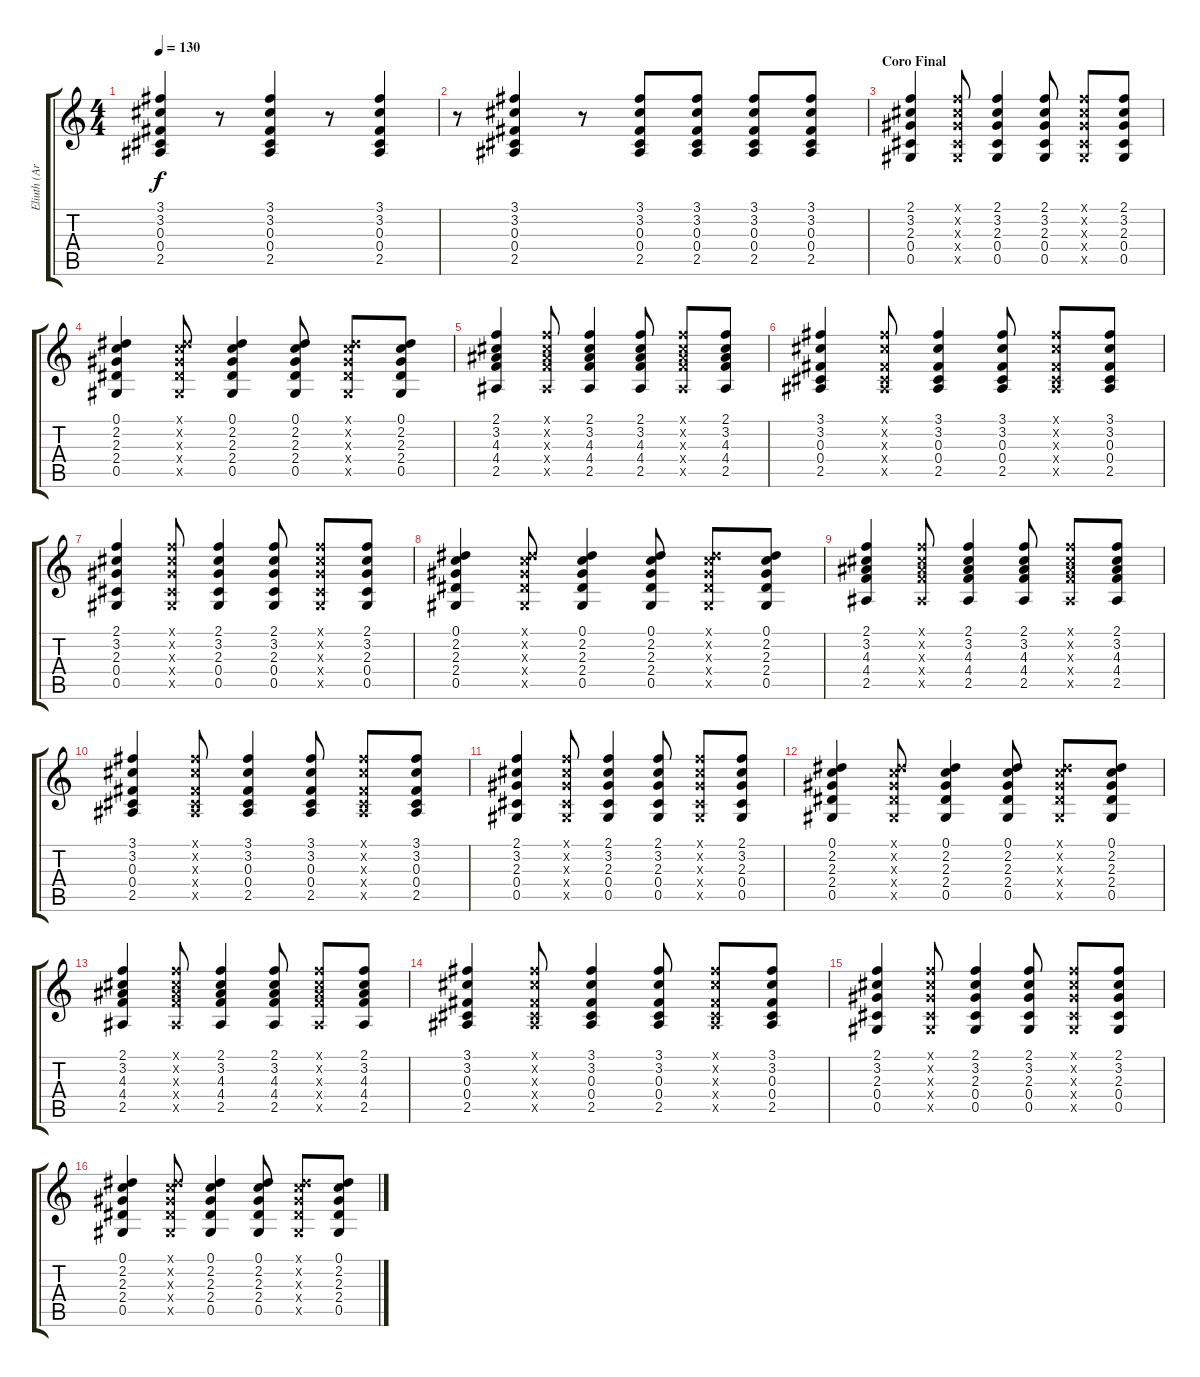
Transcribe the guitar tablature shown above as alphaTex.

\track ("Eliuth (Arpegios)" "Eliuth (Ar") {instrument acousticguitarnylon}
\staff {score tabs}
\tuning (Eb4 Bb3 Gb3 Db3 Ab2 Eb2) {hide}
\ts (4 4)
\tempo 130
\clef g2
\ks c
(3.1 3.2 0.3 0.4 2.5).4{dy f} r.8 (3.1 3.2 0.3 0.4 2.5).4 r.8 (3.1 3.2 0.3 0.4 2.5).4 |
r.8 (3.1 3.2 0.3 0.4 2.5).4 r.8 (3.1 3.2 0.3 0.4 2.5).8 (3.1 3.2 0.3 0.4 2.5).8 (3.1 3.2 0.3 0.4 2.5).8 (3.1 3.2 0.3 0.4 2.5).8 |
\section ("" "Coro Final")
(2.1 3.2 2.3 0.4 0.5).4 (2.1{x} 3.2{x} 2.3{x} 0.4{x} 0.5{x}).8 (2.1 3.2 2.3 0.4 0.5).4 (2.1 3.2 2.3 0.4 0.5).8 (2.1{x} 3.2{x} 2.3{x} 0.4{x} 0.5{x}).8 (2.1 3.2 2.3 0.4 0.5).8 |
(0.1 2.2 2.3 2.4 0.5).4 (0.1{x} 2.2{x} 2.3{x} 2.4{x} 0.5{x}).8 (0.1 2.2 2.3 2.4 0.5).4 (0.1 2.2 2.3 2.4 0.5).8 (0.1{x} 2.2{x} 2.3{x} 2.4{x} 0.5{x}).8 (0.1 2.2 2.3 2.4 0.5).8 |
(2.1 3.2 4.3 4.4 2.5).4 (2.1{x} 3.2{x} 4.3{x} 4.4{x} 2.5{x}).8 (2.1 3.2 4.3 4.4 2.5).4 (2.1 3.2 4.3 4.4 2.5).8 (2.1{x} 3.2{x} 4.3{x} 4.4{x} 2.5{x}).8 (2.1 3.2 4.3 4.4 2.5).8 |
(3.1 3.2 0.3 0.4 2.5).4 (3.1{x} 3.2{x} 0.3{x} 0.4{x} 2.5{x}).8 (3.1 3.2 0.3 0.4 2.5).4 (3.1 3.2 0.3 0.4 2.5).8 (3.1{x} 3.2{x} 0.3{x} 0.4{x} 2.5{x}).8 (3.1 3.2 0.3 0.4 2.5).8 |
(2.1 3.2 2.3 0.4 0.5).4 (2.1{x} 3.2{x} 2.3{x} 0.4{x} 0.5{x}).8 (2.1 3.2 2.3 0.4 0.5).4 (2.1 3.2 2.3 0.4 0.5).8 (2.1{x} 3.2{x} 2.3{x} 0.4{x} 0.5{x}).8 (2.1 3.2 2.3 0.4 0.5).8 |
(0.1 2.2 2.3 2.4 0.5).4 (0.1{x} 2.2{x} 2.3{x} 2.4{x} 0.5{x}).8 (0.1 2.2 2.3 2.4 0.5).4 (0.1 2.2 2.3 2.4 0.5).8 (0.1{x} 2.2{x} 2.3{x} 2.4{x} 0.5{x}).8 (0.1 2.2 2.3 2.4 0.5).8 |
(2.1 3.2 4.3 4.4 2.5).4 (2.1{x} 3.2{x} 4.3{x} 4.4{x} 2.5{x}).8 (2.1 3.2 4.3 4.4 2.5).4 (2.1 3.2 4.3 4.4 2.5).8 (2.1{x} 3.2{x} 4.3{x} 4.4{x} 2.5{x}).8 (2.1 3.2 4.3 4.4 2.5).8 |
(3.1 3.2 0.3 0.4 2.5).4 (3.1{x} 3.2{x} 0.3{x} 0.4{x} 2.5{x}).8 (3.1 3.2 0.3 0.4 2.5).4 (3.1 3.2 0.3 0.4 2.5).8 (3.1{x} 3.2{x} 0.3{x} 0.4{x} 2.5{x}).8 (3.1 3.2 0.3 0.4 2.5).8 |
(2.1 3.2 2.3 0.4 0.5).4 (2.1{x} 3.2{x} 2.3{x} 0.4{x} 0.5{x}).8 (2.1 3.2 2.3 0.4 0.5).4 (2.1 3.2 2.3 0.4 0.5).8 (2.1{x} 3.2{x} 2.3{x} 0.4{x} 0.5{x}).8 (2.1 3.2 2.3 0.4 0.5).8 |
(0.1 2.2 2.3 2.4 0.5).4 (0.1{x} 2.2{x} 2.3{x} 2.4{x} 0.5{x}).8 (0.1 2.2 2.3 2.4 0.5).4 (0.1 2.2 2.3 2.4 0.5).8 (0.1{x} 2.2{x} 2.3{x} 2.4{x} 0.5{x}).8 (0.1 2.2 2.3 2.4 0.5).8 |
(2.1 3.2 4.3 4.4 2.5).4 (2.1{x} 3.2{x} 4.3{x} 4.4{x} 2.5{x}).8 (2.1 3.2 4.3 4.4 2.5).4 (2.1 3.2 4.3 4.4 2.5).8 (2.1{x} 3.2{x} 4.3{x} 4.4{x} 2.5{x}).8 (2.1 3.2 4.3 4.4 2.5).8 |
(3.1 3.2 0.3 0.4 2.5).4 (3.1{x} 3.2{x} 0.3{x} 0.4{x} 2.5{x}).8 (3.1 3.2 0.3 0.4 2.5).4 (3.1 3.2 0.3 0.4 2.5).8 (3.1{x} 3.2{x} 0.3{x} 0.4{x} 2.5{x}).8 (3.1 3.2 0.3 0.4 2.5).8 |
(2.1 3.2 2.3 0.4 0.5).4 (2.1{x} 3.2{x} 2.3{x} 0.4{x} 0.5{x}).8 (2.1 3.2 2.3 0.4 0.5).4 (2.1 3.2 2.3 0.4 0.5).8 (2.1{x} 3.2{x} 2.3{x} 0.4{x} 0.5{x}).8 (2.1 3.2 2.3 0.4 0.5).8 |
(0.1 2.2 2.3 2.4 0.5).4 (0.1{x} 2.2{x} 2.3{x} 2.4{x} 0.5{x}).8 (0.1 2.2 2.3 2.4 0.5).4 (0.1 2.2 2.3 2.4 0.5).8 (0.1{x} 2.2{x} 2.3{x} 2.4{x} 0.5{x}).8 (0.1 2.2 2.3 2.4 0.5).8
